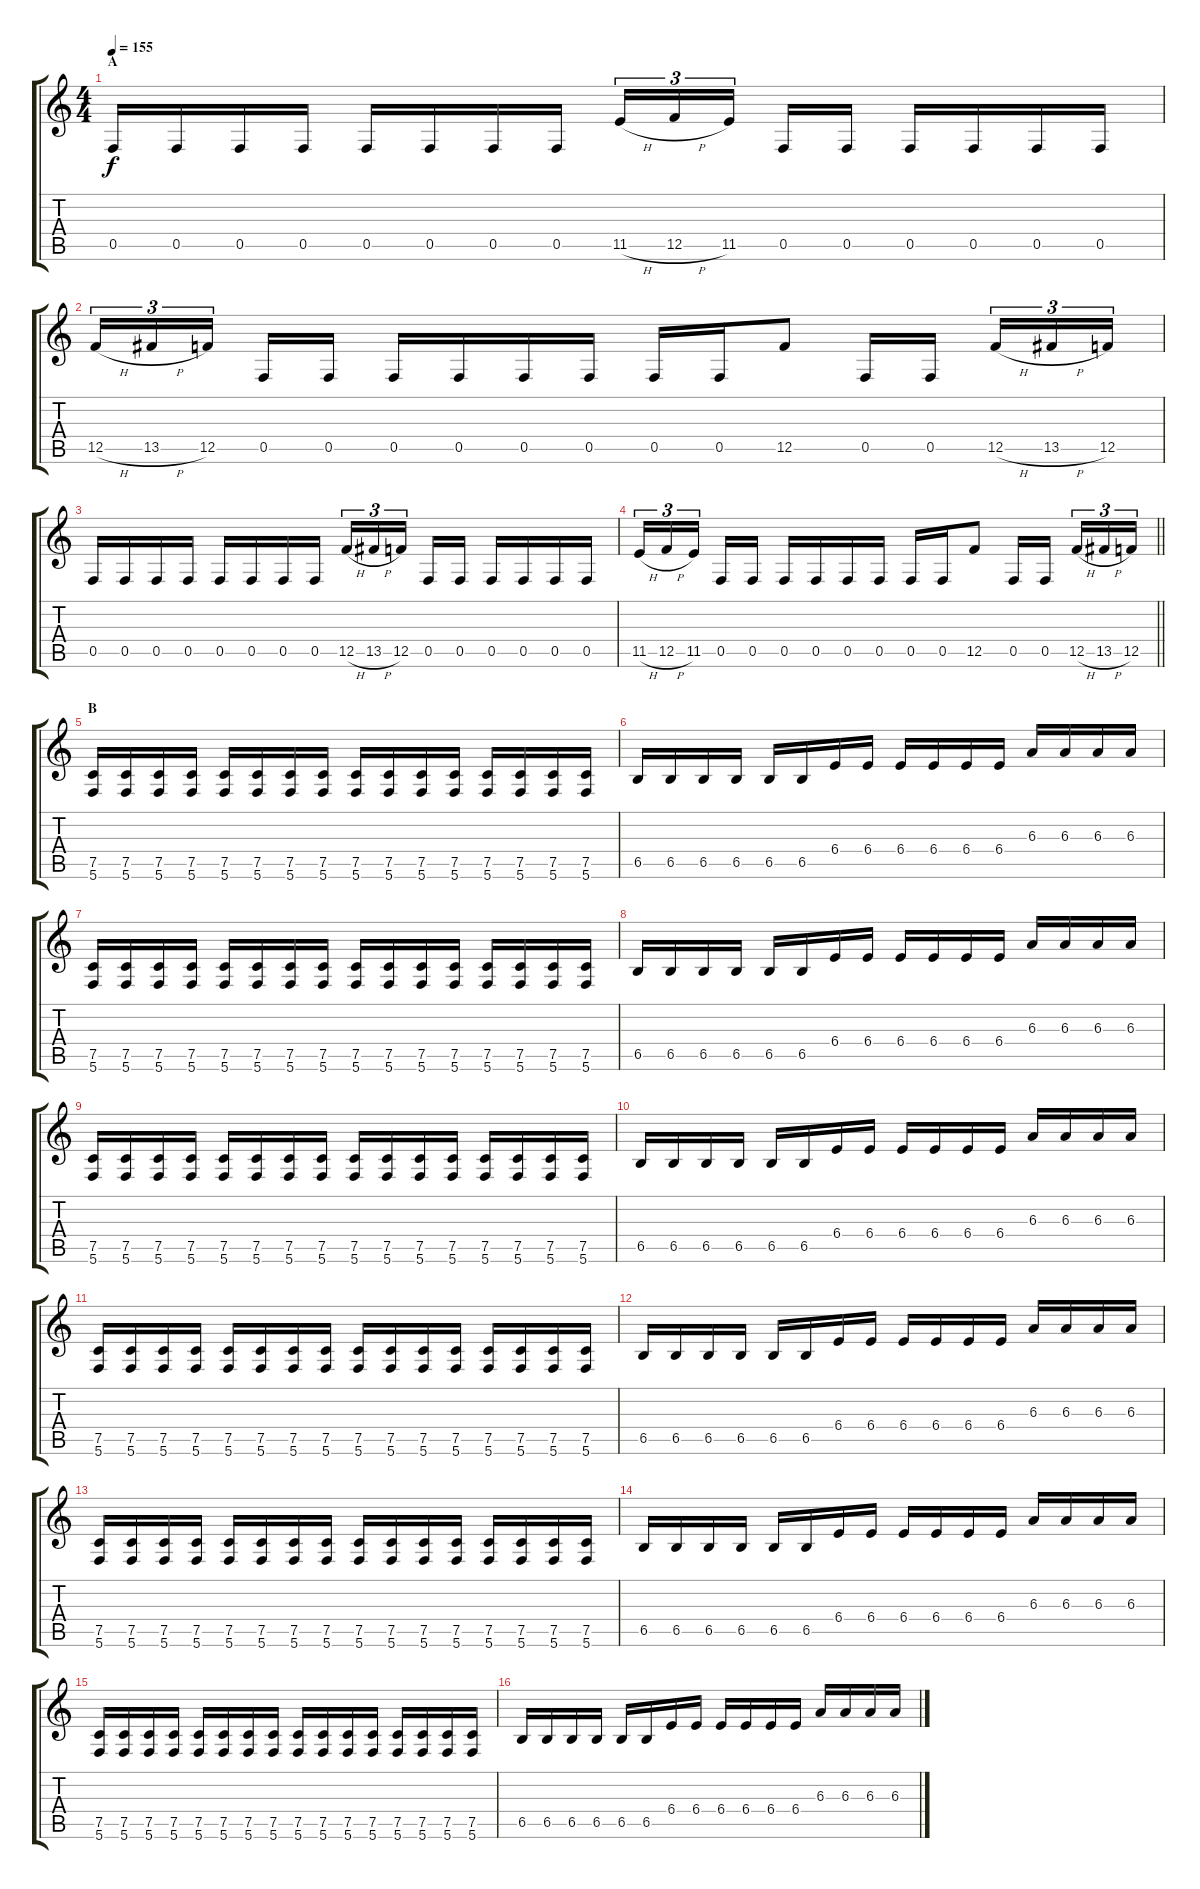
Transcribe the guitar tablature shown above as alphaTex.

\track "" {instrument distortionguitar}
\staff {score tabs}
\tuning (C4 G3 Eb3 Bb2 F2 C2) {hide}
\ts (4 4)
\section ("" "A")
\tempo 155
\clef g2
\ks c
0.5.16{dy f} 0.5.16 0.5.16 0.5.16 0.5.16 0.5.16 0.5.16 0.5.16 11.5{h}.16{tu (3 2)} 12.5{h}.16{tu (3 2)} 11.5.16{tu (3 2) beam splitsecondary} 0.5.16 0.5.16 0.5.16 0.5.16 0.5.16 0.5.16 |
12.5{h}.16{tu (3 2)} 13.5{h}.16{tu (3 2)} 12.5.16{tu (3 2) beam splitsecondary} 0.5.16 0.5.16 0.5.16 0.5.16 0.5.16 0.5.16 0.5.16 0.5.16 12.5.8 0.5.16 0.5.16{beam splitsecondary} 12.5{h}.16{tu (3 2)} 13.5{h}.16{tu (3 2)} 12.5.16{tu (3 2)} |
0.5.16 0.5.16 0.5.16 0.5.16 0.5.16 0.5.16 0.5.16 0.5.16 12.5{h}.16{tu (3 2)} 13.5{h}.16{tu (3 2)} 12.5.16{tu (3 2) beam splitsecondary} 0.5.16 0.5.16 0.5.16 0.5.16 0.5.16 0.5.16 |
\barLineRight lightlight
11.5{h}.16{tu (3 2)} 12.5{h}.16{tu (3 2)} 11.5.16{tu (3 2) beam splitsecondary} 0.5.16 0.5.16 0.5.16 0.5.16 0.5.16 0.5.16 0.5.16 0.5.16 12.5.8 0.5.16 0.5.16{beam splitsecondary} 12.5{h}.16{tu (3 2)} 13.5{h}.16{tu (3 2)} 12.5.16{tu (3 2)} |
\section ("" "B")
(7.5 5.6).16 (7.5 5.6).16 (7.5 5.6).16 (7.5 5.6).16 (7.5 5.6).16 (7.5 5.6).16 (7.5 5.6).16 (7.5 5.6).16 (7.5 5.6).16 (7.5 5.6).16 (7.5 5.6).16 (7.5 5.6).16 (7.5 5.6).16 (7.5 5.6).16 (7.5 5.6).16 (7.5 5.6).16 |
6.5.16 6.5.16 6.5.16 6.5.16 6.5.16 6.5.16 6.4.16 6.4.16 6.4.16 6.4.16 6.4.16 6.4.16 6.3.16 6.3.16 6.3.16 6.3.16 |
(7.5 5.6).16 (7.5 5.6).16 (7.5 5.6).16 (7.5 5.6).16 (7.5 5.6).16 (7.5 5.6).16 (7.5 5.6).16 (7.5 5.6).16 (7.5 5.6).16 (7.5 5.6).16 (7.5 5.6).16 (7.5 5.6).16 (7.5 5.6).16 (7.5 5.6).16 (7.5 5.6).16 (7.5 5.6).16 |
6.5.16 6.5.16 6.5.16 6.5.16 6.5.16 6.5.16 6.4.16 6.4.16 6.4.16 6.4.16 6.4.16 6.4.16 6.3.16 6.3.16 6.3.16 6.3.16 |
(7.5 5.6).16 (7.5 5.6).16 (7.5 5.6).16 (7.5 5.6).16 (7.5 5.6).16 (7.5 5.6).16 (7.5 5.6).16 (7.5 5.6).16 (7.5 5.6).16 (7.5 5.6).16 (7.5 5.6).16 (7.5 5.6).16 (7.5 5.6).16 (7.5 5.6).16 (7.5 5.6).16 (7.5 5.6).16 |
6.5.16 6.5.16 6.5.16 6.5.16 6.5.16 6.5.16 6.4.16 6.4.16 6.4.16 6.4.16 6.4.16 6.4.16 6.3.16 6.3.16 6.3.16 6.3.16 |
(7.5 5.6).16 (7.5 5.6).16 (7.5 5.6).16 (7.5 5.6).16 (7.5 5.6).16 (7.5 5.6).16 (7.5 5.6).16 (7.5 5.6).16 (7.5 5.6).16 (7.5 5.6).16 (7.5 5.6).16 (7.5 5.6).16 (7.5 5.6).16 (7.5 5.6).16 (7.5 5.6).16 (7.5 5.6).16 |
6.5.16 6.5.16 6.5.16 6.5.16 6.5.16 6.5.16 6.4.16 6.4.16 6.4.16 6.4.16 6.4.16 6.4.16 6.3.16 6.3.16 6.3.16 6.3.16 |
(7.5 5.6).16 (7.5 5.6).16 (7.5 5.6).16 (7.5 5.6).16 (7.5 5.6).16 (7.5 5.6).16 (7.5 5.6).16 (7.5 5.6).16 (7.5 5.6).16 (7.5 5.6).16 (7.5 5.6).16 (7.5 5.6).16 (7.5 5.6).16 (7.5 5.6).16 (7.5 5.6).16 (7.5 5.6).16 |
6.5.16 6.5.16 6.5.16 6.5.16 6.5.16 6.5.16 6.4.16 6.4.16 6.4.16 6.4.16 6.4.16 6.4.16 6.3.16 6.3.16 6.3.16 6.3.16 |
(7.5 5.6).16 (7.5 5.6).16 (7.5 5.6).16 (7.5 5.6).16 (7.5 5.6).16 (7.5 5.6).16 (7.5 5.6).16 (7.5 5.6).16 (7.5 5.6).16 (7.5 5.6).16 (7.5 5.6).16 (7.5 5.6).16 (7.5 5.6).16 (7.5 5.6).16 (7.5 5.6).16 (7.5 5.6).16 |
6.5.16 6.5.16 6.5.16 6.5.16 6.5.16 6.5.16 6.4.16 6.4.16 6.4.16 6.4.16 6.4.16 6.4.16 6.3.16 6.3.16 6.3.16 6.3.16
